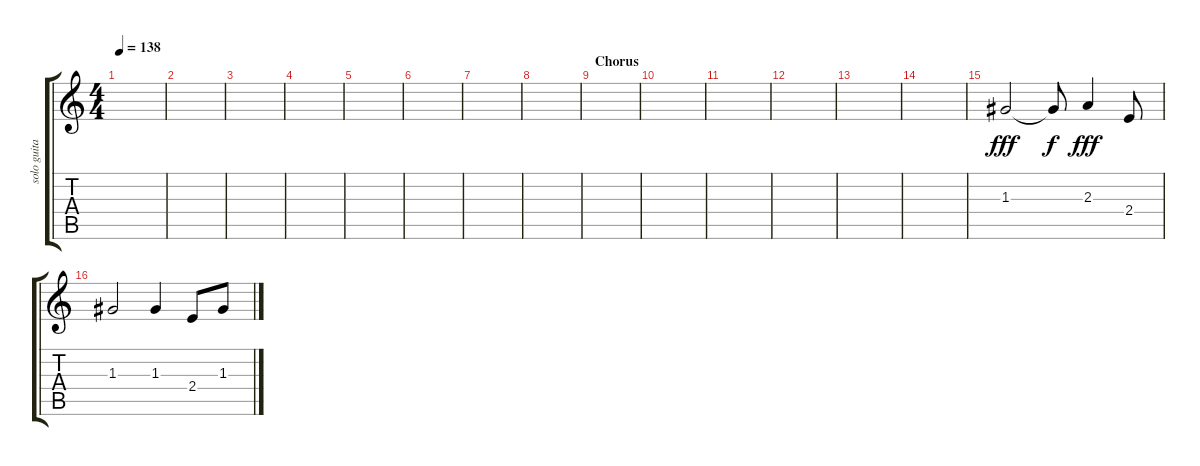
\track ("solo guitar - kuddel 2" "solo guita") {instrument distortionguitar}
\staff {score tabs}
\tuning (E4 B3 G3 D3 A2 E2) {hide}
\ts (4 4)
\tempo 138
\clef g2
\ks c
|
|
|
|
|
|
|
|
\section ("" "Chorus")
|
|
|
|
|
|
1.3.2{dy fff volume 14} 1.3{t}.8{dy f} 2.3.4{dy fff} 2.4.8 |
1.3.2 1.3.4 2.4.8 1.3.8
